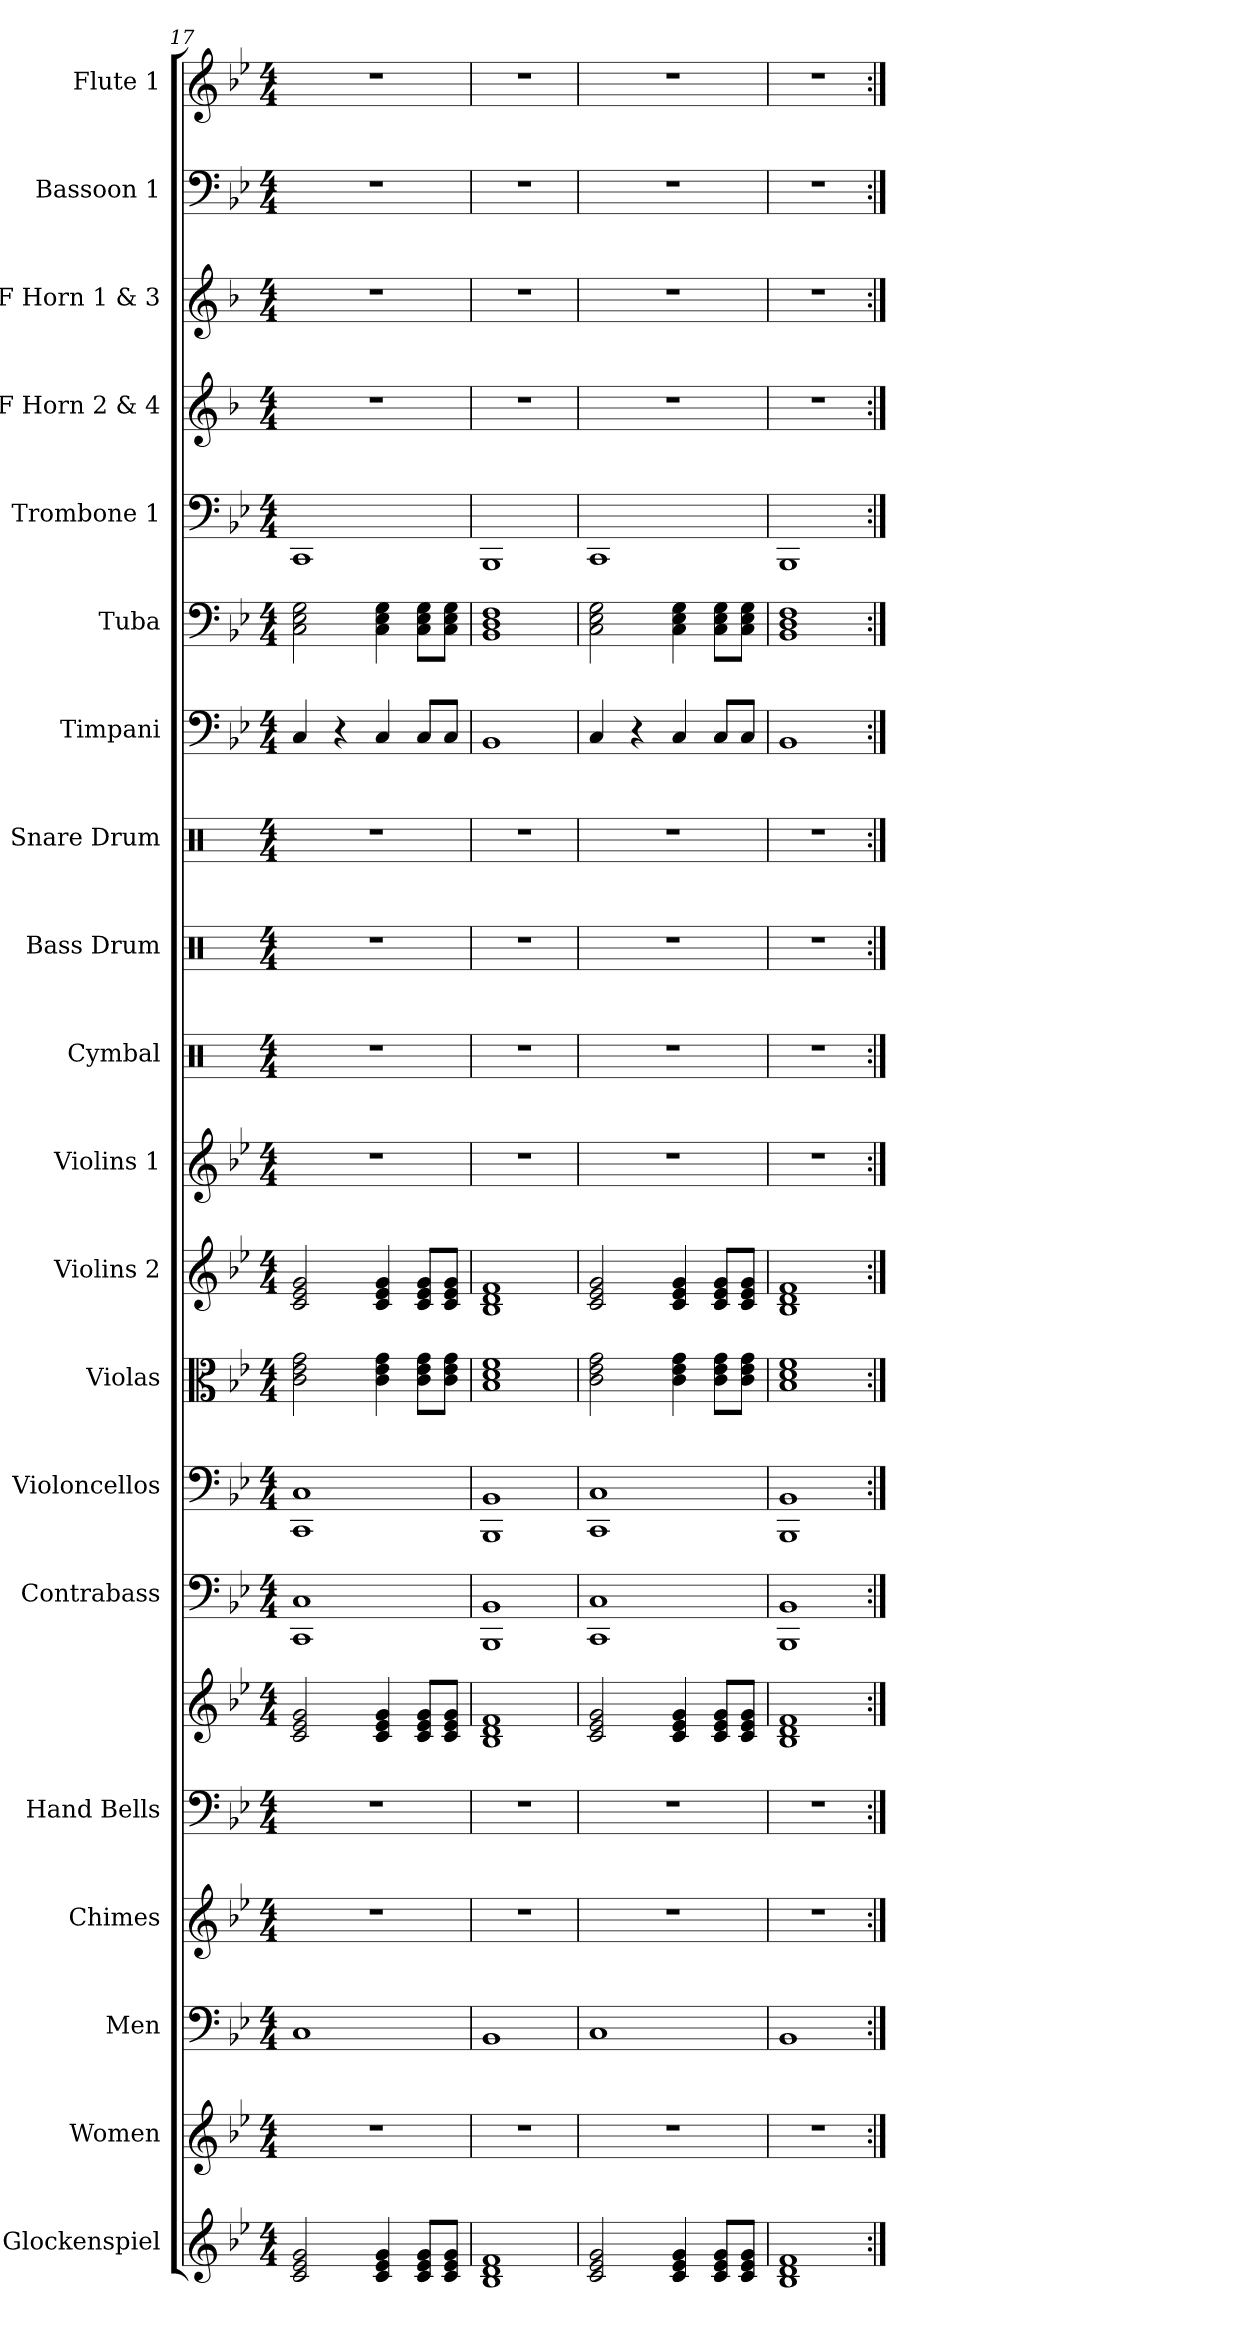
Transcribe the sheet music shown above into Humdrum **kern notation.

**kern	**kern	**kern	**kern	**kern	**kern	**kern	**kern	**kern	**kern	**kern	**kern	**kern	**kern	**kern	**kern	**kern	**kern	**kern	**kern	**kern
*part20	*part19	*part18	*part17	*part16	*part16	*part15	*part14	*part13	*part12	*part11	*part10	*part9	*part8	*part7	*part6	*part5	*part4	*part3	*part2	*part1
*staff21	*staff20	*staff19	*staff18	*staff17	*staff16	*staff15	*staff14	*staff13	*staff12	*staff11	*staff10	*staff9	*staff8	*staff7	*staff6	*staff5	*staff4	*staff3	*staff2	*staff1
*I"Glockenspiel	*I"Women	*I"Men	*I"Chimes	*I"Hand Bells	*	*I"Contrabass	*I"Violoncellos	*I"Violas	*I"Violins 2	*I"Violins 1	*I"Cymbal	*I"Bass Drum	*I"Snare Drum	*I"Timpani	*I"Tuba	*I"Trombone 1	*I"F Horn 2 &amp; 4	*I"F Horn 1 &amp; 3	*I"Bassoon 1	*I"Flute 1
*I'Glock.	*I'W.	*I'M.	*I'Cme.	*I'Ha. Be.	*	*I'Cb.	*I'Vcs.	*I'Vlas.	*I'Vlns. 2	*I'Vlns. 1	*I'Cym.	*I'B. Dr.	*I'Sn. Dr.	*I'Timp.	*I'Tba.	*I'Tbn. 1	*I'F Hn. 2 4	*I'F Hn. 1 3	*I'Bsn. 1	*I'Fl. 1
!!LO:PB:g=z
*clefG2	*clefG2	*clefF4	*clefG2	*clefF4	*clefG2	*clefF4	*clefF4	*clefC3	*clefG2	*clefG2	*clefX	*clefX	*clefX	*clefF4	*clefF4	*clefF4	*clefG2	*clefG2	*clefF4	*clefG2
*ITrd-14c-24	*	*	*	*	*	*ITrd7c12	*	*	*	*	*	*	*	*	*	*	*ITrd4c7	*ITrd4c7	*	*
*k[b-e-]	*k[b-e-]	*k[b-e-]	*k[b-e-]	*k[b-e-]	*k[b-e-]	*k[b-e-]	*k[b-e-]	*k[b-e-]	*k[b-e-]	*k[b-e-]	*k[]	*k[]	*k[]	*k[b-e-]	*k[b-e-]	*k[b-e-]	*k[b-e-]	*k[b-e-]	*k[b-e-]	*k[b-e-]
*M4/4	*M4/4	*M4/4	*M4/4	*M4/4	*M4/4	*M4/4	*M4/4	*M4/4	*M4/4	*M4/4	*M4/4	*M4/4	*M4/4	*M4/4	*M4/4	*M4/4	*M4/4	*M4/4	*M4/4	*M4/4
=17	=17	=17	=17	=17	=17	=17	=17	=17	=17	=17	=17	=17	=17	=17	=17	=17	=17	=17	=17	=17
2ccc/ 2eee-/ 2ggg/	1r	1C	1r	1r	2c/ 2e-/ 2g/	1CCC 1CC	1CC 1C	2c\ 2e-\ 2g\	2c/ 2e-/ 2g/	1r	1r	1r	1r	4C/	2C\ 2E-\ 2G\	1CC	1r	1r	1r	1r
.	.	.	.	.	.	.	.	.	.	.	.	.	.	4r	.	.	.	.	.	.
4ccc/ 4eee-/ 4ggg/	.	.	.	.	4c/ 4e-/ 4g/	.	.	4c\ 4e-\ 4g\	4c/ 4e-/ 4g/	.	.	.	.	4C/	4C\ 4E-\ 4G\	.	.	.	.	.
8ccc/ 8eee-/ 8ggg/L	.	.	.	.	8c/ 8e-/ 8g/L	.	.	8c\ 8e-\ 8g\L	8c/ 8e-/ 8g/L	.	.	.	.	8C/L	8C\ 8E-\ 8G\L	.	.	.	.	.
8ccc/ 8eee-/ 8ggg/J	.	.	.	.	8c/ 8e-/ 8g/J	.	.	8c\ 8e-\ 8g\J	8c/ 8e-/ 8g/J	.	.	.	.	8C/J	8C\ 8E-\ 8G\J	.	.	.	.	.
=18	=18	=18	=18	=18	=18	=18	=18	=18	=18	=18	=18	=18	=18	=18	=18	=18	=18	=18	=18	=18
1bb- 1ddd 1fff	1r	1BB-	1r	1r	1B- 1d 1f	1BBBB- 1BBB-	1BBB- 1BB-	1B- 1d 1f	1B- 1d 1f	1r	1r	1r	1r	1BB-	1BB- 1D 1F	1BBB-	1r	1r	1r	1r
=19	=19	=19	=19	=19	=19	=19	=19	=19	=19	=19	=19	=19	=19	=19	=19	=19	=19	=19	=19	=19
2ccc/ 2eee-/ 2ggg/	1r	1C	1r	1r	2c/ 2e-/ 2g/	1CCC 1CC	1CC 1C	2c\ 2e-\ 2g\	2c/ 2e-/ 2g/	1r	1r	1r	1r	4C/	2C\ 2E-\ 2G\	1CC	1r	1r	1r	1r
.	.	.	.	.	.	.	.	.	.	.	.	.	.	4r	.	.	.	.	.	.
4ccc/ 4eee-/ 4ggg/	.	.	.	.	4c/ 4e-/ 4g/	.	.	4c\ 4e-\ 4g\	4c/ 4e-/ 4g/	.	.	.	.	4C/	4C\ 4E-\ 4G\	.	.	.	.	.
8ccc/ 8eee-/ 8ggg/L	.	.	.	.	8c/ 8e-/ 8g/L	.	.	8c\ 8e-\ 8g\L	8c/ 8e-/ 8g/L	.	.	.	.	8C/L	8C\ 8E-\ 8G\L	.	.	.	.	.
8ccc/ 8eee-/ 8ggg/J	.	.	.	.	8c/ 8e-/ 8g/J	.	.	8c\ 8e-\ 8g\J	8c/ 8e-/ 8g/J	.	.	.	.	8C/J	8C\ 8E-\ 8G\J	.	.	.	.	.
=20	=20	=20	=20	=20	=20	=20	=20	=20	=20	=20	=20	=20	=20	=20	=20	=20	=20	=20	=20	=20
1bb- 1ddd 1fff	1r	1BB-	1r	1r	1B- 1d 1f	1BBBB- 1BBB-	1BBB- 1BB-	1B- 1d 1f	1B- 1d 1f	1r	1r	1r	1r	1BB-	1BB- 1D 1F	1BBB-	1r	1r	1r	1r
=:|!	=:|!	=:|!	=:|!	=:|!	=:|!	=:|!	=:|!	=:|!	=:|!	=:|!	=:|!	=:|!	=:|!	=:|!	=:|!	=:|!	=:|!	=:|!	=:|!	=:|!
*-	*-	*-	*-	*-	*-	*-	*-	*-	*-	*-	*-	*-	*-	*-	*-	*-	*-	*-	*-	*-
